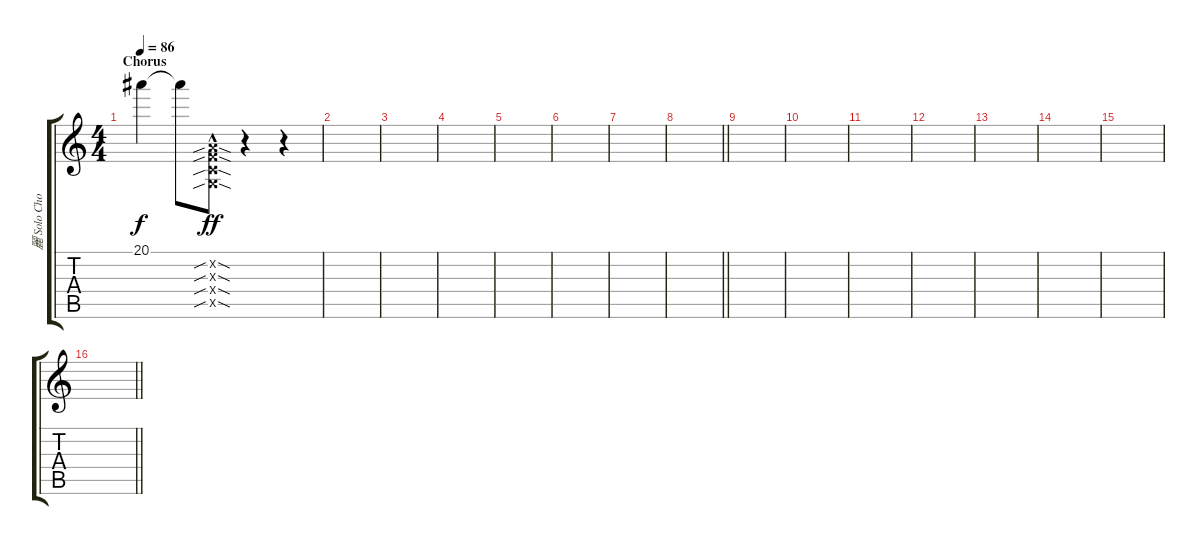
\track ("麗 Solo Chorus" "麗 Solo Cho") {instrument overdrivenguitar}
\staff {score tabs}
\tuning (D4 A3 F3 C3 G2 D2) {hide}
\ts (4 4)
\section ("" "Chorus")
\tempo 86
\clef g2
\ks c
20.1{t}.4{dy f volume 0} 20.1{t}.8 (0.2{sib sod hac x} 0.3{sib sod hac x} 0.4{sib sod hac x} 0.5{sib sod hac x}).8{dy ff} r.4 r.4 |
|
|
|
|
|
|
\barLineRight lightlight
|
\section ("" "")
|
|
|
|
|
|
|
\barLineRight lightlight
